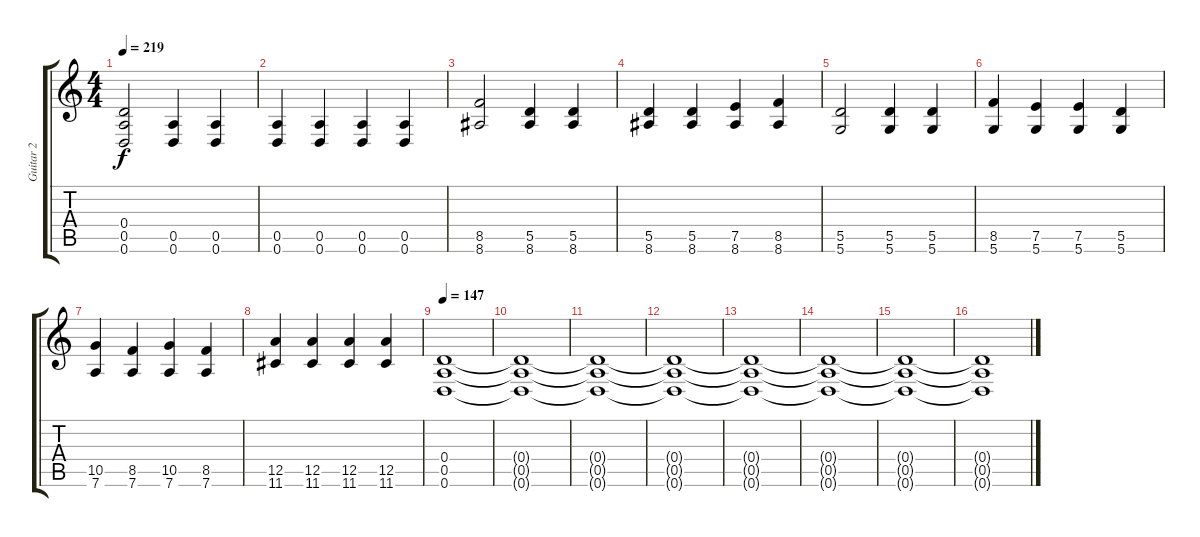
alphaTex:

\track ("Guitar 2" "Guitar 2") {instrument distortionguitar}
\staff {score tabs}
\tuning (E4 B3 G3 D3 A2 D2) {hide}
\ts (4 4)
\tempo 219
\clef g2
\ks c
(0.4 0.5 0.6).2{dy f} (0.5 0.6).4 (0.5 0.6).4 |
(0.5 0.6).4 (0.5 0.6).4 (0.5 0.6).4 (0.5 0.6).4 |
(8.5 8.6).2 (5.5 8.6).4 (5.5 8.6).4 |
(5.5 8.6).4 (5.5 8.6).4 (7.5 8.6).4 (8.5 8.6).4 |
(5.5 5.6).2 (5.5 5.6).4 (5.5 5.6).4 |
(8.5 5.6).4 (7.5 5.6).4 (7.5 5.6).4 (5.5 5.6).4 |
(10.5 7.6).4 (8.5 7.6).4 (10.5 7.6).4 (8.5 7.6).4 |
(12.5 11.6).4 (12.5 11.6).4 (12.5 11.6).4 (12.5 11.6).4 |
\tempo 147
(0.4 0.5 0.6).1 |
(0.4{t} 0.5{t} 0.6{t}).1 |
(0.4{t} 0.5{t} 0.6{t}).1 |
(0.4{t} 0.5{t} 0.6{t}).1 |
(0.4{t} 0.5{t} 0.6{t}).1 |
(0.4{t} 0.5{t} 0.6{t}).1 |
(0.4{t} 0.5{t} 0.6{t}).1 |
(0.4{t} 0.5{t} 0.6{t}).1
